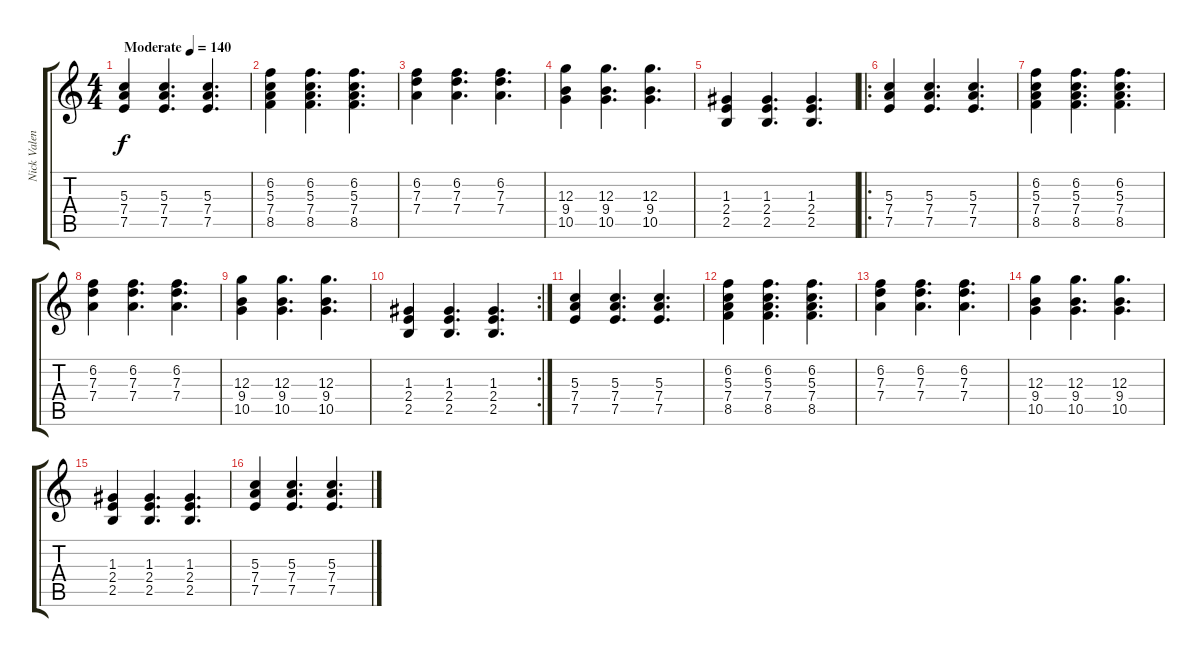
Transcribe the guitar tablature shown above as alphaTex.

\track ("Nick Valensi" "Nick Valen") {instrument acousticguitarsteel}
\staff {score tabs}
\tuning (E4 B3 G3 D3 A2 E2) {hide}
\ts (4 4)
\tempo (140 "Moderate")
\clef g2
\ks c
(5.3 7.4 7.5).4{dy f instrument acousticguitarsteel} (5.3 7.4 7.5).4{d} (5.3 7.4 7.5).4{d} |
(6.2 5.3 7.4 8.5).4 (6.2 5.3 7.4 8.5).4{d} (6.2 5.3 7.4 8.5).4{d} |
(6.2 7.3 7.4).4 (6.2 7.3 7.4).4{d} (6.2 7.3 7.4).4{d} |
(12.3 9.4 10.5).4 (12.3 9.4 10.5).4{d} (12.3 9.4 10.5).4{d} |
(1.3 2.4 2.5).4 (1.3 2.4 2.5).4{d} (1.3 2.4 2.5).4{d} |
\ro
(5.3 7.4 7.5).4 (5.3 7.4 7.5).4{d} (5.3 7.4 7.5).4{d} |
(6.2 5.3 7.4 8.5).4 (6.2 5.3 7.4 8.5).4{d} (6.2 5.3 7.4 8.5).4{d} |
(6.2 7.3 7.4).4 (6.2 7.3 7.4).4{d} (6.2 7.3 7.4).4{d} |
(12.3 9.4 10.5).4 (12.3 9.4 10.5).4{d} (12.3 9.4 10.5).4{d} |
\rc 2
(1.3 2.4 2.5).4 (1.3 2.4 2.5).4{d} (1.3 2.4 2.5).4{d} |
(5.3 7.4 7.5).4 (5.3 7.4 7.5).4{d} (5.3 7.4 7.5).4{d} |
(6.2 5.3 7.4 8.5).4 (6.2 5.3 7.4 8.5).4{d} (6.2 5.3 7.4 8.5).4{d} |
(6.2 7.3 7.4).4 (6.2 7.3 7.4).4{d} (6.2 7.3 7.4).4{d} |
(12.3 9.4 10.5).4 (12.3 9.4 10.5).4{d} (12.3 9.4 10.5).4{d} |
(1.3 2.4 2.5).4 (1.3 2.4 2.5).4{d} (1.3 2.4 2.5).4{d} |
(5.3 7.4 7.5).4 (5.3 7.4 7.5).4{d} (5.3 7.4 7.5).4{d}
